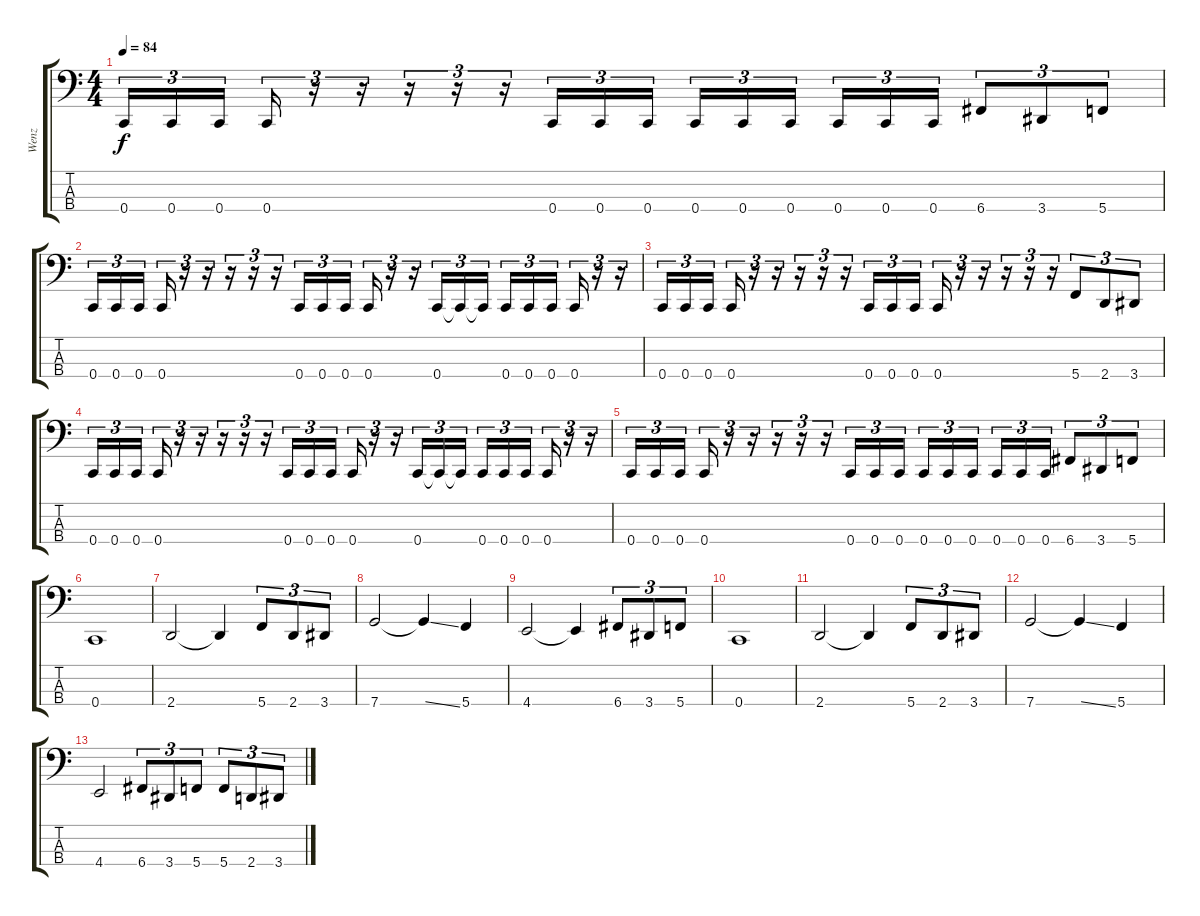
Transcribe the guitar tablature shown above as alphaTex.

\track ("Wenz" "Wenz") {instrument electricbasspick}
\staff {score tabs}
\tuning (F2 C2 G1 C1) {hide}
\ts (4 4)
\tempo 84
\clef f4
\ks c
0.4.16{tu (3 2) dy f} 0.4.16{tu (3 2)} 0.4.16{tu (3 2) beam splitsecondary} 0.4.16{tu (3 2)} r.16{tu (3 2)} r.16{tu (3 2)} r.16{tu (3 2)} r.16{tu (3 2)} r.16{tu (3 2)} 0.4.16{tu (3 2)} 0.4.16{tu (3 2)} 0.4.16{tu (3 2)} 0.4.16{tu (3 2)} 0.4.16{tu (3 2)} 0.4.16{tu (3 2) beam splitsecondary} 0.4.16{tu (3 2)} 0.4.16{tu (3 2)} 0.4.16{tu (3 2)} 6.4.8{tu (3 2)} 3.4.8{tu (3 2)} 5.4.8{tu (3 2)} |
0.4.16{tu (3 2)} 0.4.16{tu (3 2)} 0.4.16{tu (3 2) beam splitsecondary} 0.4.16{tu (3 2)} r.16{tu (3 2)} r.16{tu (3 2)} r.16{tu (3 2)} r.16{tu (3 2)} r.16{tu (3 2)} 0.4.16{tu (3 2)} 0.4.16{tu (3 2)} 0.4.16{tu (3 2)} 0.4.16{tu (3 2)} r.16{tu (3 2)} r.16{tu (3 2)} 0.4.16{tu (3 2)} 0.4{t}.16{tu (3 2)} 0.4{t}.16{tu (3 2)} 0.4.16{tu (3 2)} 0.4.16{tu (3 2)} 0.4.16{tu (3 2) beam splitsecondary} 0.4.16{tu (3 2)} r.16{tu (3 2)} r.16{tu (3 2)} |
0.4.16{tu (3 2)} 0.4.16{tu (3 2)} 0.4.16{tu (3 2) beam splitsecondary} 0.4.16{tu (3 2)} r.16{tu (3 2)} r.16{tu (3 2)} r.16{tu (3 2)} r.16{tu (3 2)} r.16{tu (3 2)} 0.4.16{tu (3 2)} 0.4.16{tu (3 2)} 0.4.16{tu (3 2)} 0.4.16{tu (3 2)} r.16{tu (3 2)} r.16{tu (3 2)} r.16{tu (3 2)} r.16{tu (3 2)} r.16{tu (3 2)} 5.4.8{tu (3 2)} 2.4.8{tu (3 2)} 3.4.8{tu (3 2)} |
0.4.16{tu (3 2)} 0.4.16{tu (3 2)} 0.4.16{tu (3 2) beam splitsecondary} 0.4.16{tu (3 2)} r.16{tu (3 2)} r.16{tu (3 2)} r.16{tu (3 2)} r.16{tu (3 2)} r.16{tu (3 2)} 0.4.16{tu (3 2)} 0.4.16{tu (3 2)} 0.4.16{tu (3 2)} 0.4.16{tu (3 2)} r.16{tu (3 2)} r.16{tu (3 2)} 0.4.16{tu (3 2)} 0.4{t}.16{tu (3 2)} 0.4{t}.16{tu (3 2)} 0.4.16{tu (3 2)} 0.4.16{tu (3 2)} 0.4.16{tu (3 2) beam splitsecondary} 0.4.16{tu (3 2)} r.16{tu (3 2)} r.16{tu (3 2)} |
0.4.16{tu (3 2)} 0.4.16{tu (3 2)} 0.4.16{tu (3 2) beam splitsecondary} 0.4.16{tu (3 2)} r.16{tu (3 2)} r.16{tu (3 2)} r.16{tu (3 2)} r.16{tu (3 2)} r.16{tu (3 2)} 0.4.16{tu (3 2)} 0.4.16{tu (3 2)} 0.4.16{tu (3 2)} 0.4.16{tu (3 2)} 0.4.16{tu (3 2)} 0.4.16{tu (3 2) beam splitsecondary} 0.4.16{tu (3 2)} 0.4.16{tu (3 2)} 0.4.16{tu (3 2)} 6.4.8{tu (3 2)} 3.4.8{tu (3 2)} 5.4.8{tu (3 2)} |
0.4.1 |
2.4.2 2.4{t}.4 5.4.8{tu (3 2)} 2.4.8{tu (3 2)} 3.4.8{tu (3 2)} |
7.4.2 7.4{ss t}.4 5.4.4 |
4.4.2 4.4{t}.4 6.4.8{tu (3 2)} 3.4.8{tu (3 2)} 5.4.8{tu (3 2)} |
0.4.1 |
2.4.2 2.4{t}.4 5.4.8{tu (3 2)} 2.4.8{tu (3 2)} 3.4.8{tu (3 2)} |
7.4.2 7.4{ss t}.4 5.4.4 |
4.4.2 6.4.8{tu (3 2)} 3.4.8{tu (3 2)} 5.4.8{tu (3 2)} 5.4.8{tu (3 2)} 2.4.8{tu (3 2)} 3.4.8{tu (3 2)}
